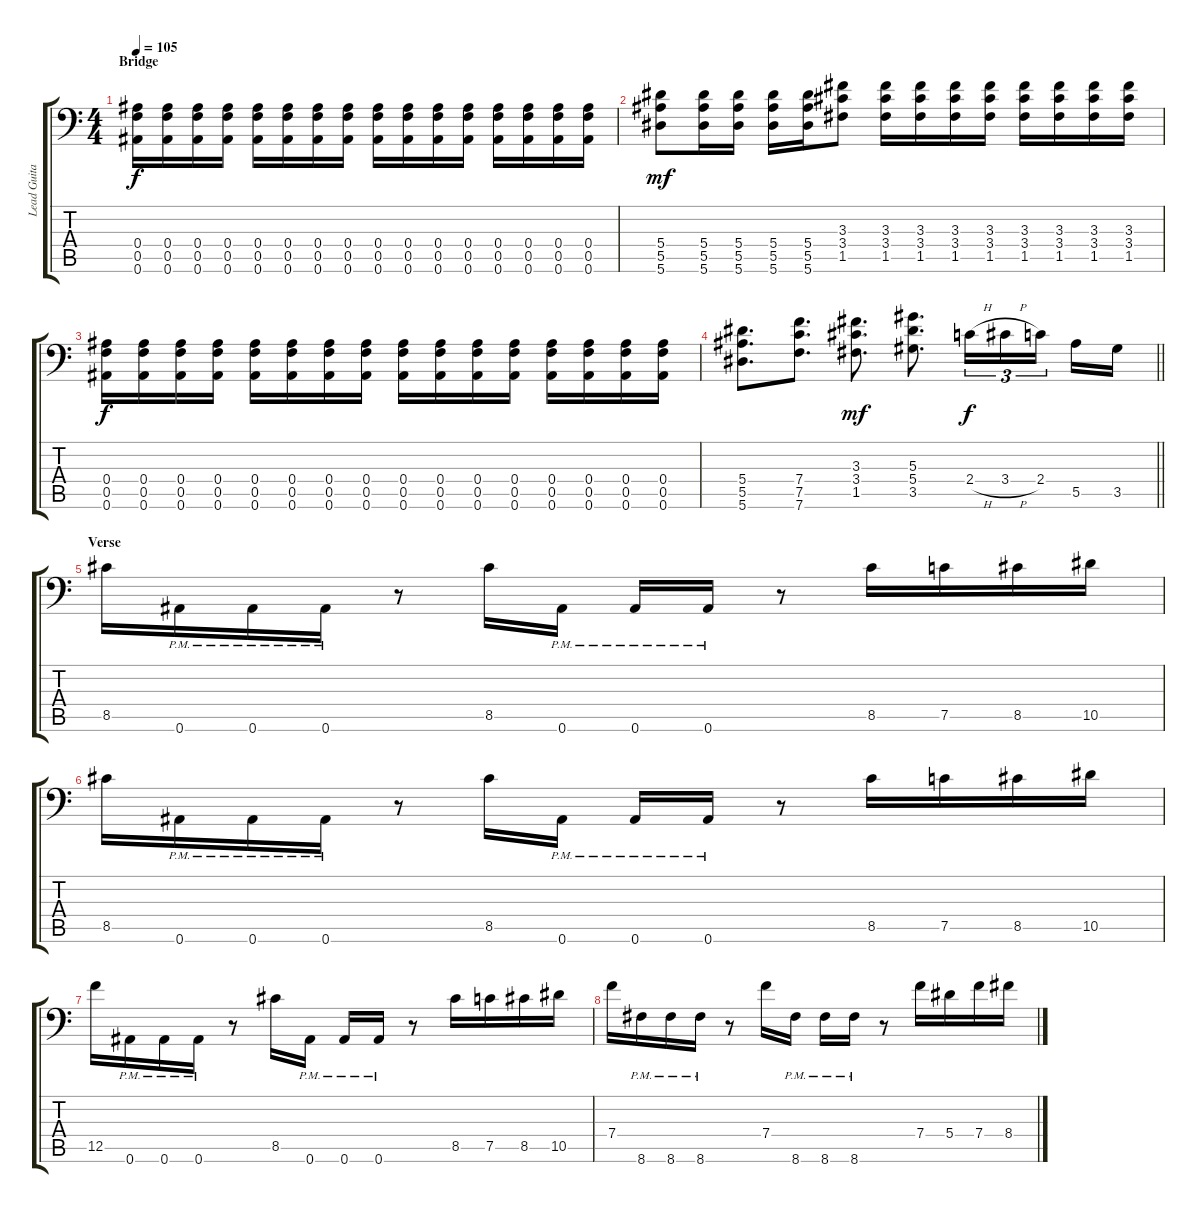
\track ("Lead Guitar 2" "Lead Guita") {instrument distortionguitar}
\staff {score tabs}
\tuning (C4 G3 Eb3 Bb2 F2 Bb1) {hide}
\ts (4 4)
\section ("" "Bridge")
\tempo 105
\clef f4
\ks c
(0.4 0.5 0.6).16{dy f} (0.4 0.5 0.6).16 (0.4 0.5 0.6).16 (0.4 0.5 0.6).16 (0.4 0.5 0.6).16 (0.4 0.5 0.6).16 (0.4 0.5 0.6).16 (0.4 0.5 0.6).16 (0.4 0.5 0.6).16 (0.4 0.5 0.6).16 (0.4 0.5 0.6).16 (0.4 0.5 0.6).16 (0.4 0.5 0.6).16 (0.4 0.5 0.6).16 (0.4 0.5 0.6).16 (0.4 0.5 0.6).16 |
(5.4 5.5 5.6).8{dy mf} (5.4 5.5 5.6).16 (5.4 5.5 5.6).16 (5.4 5.5 5.6).16 (5.4 5.5 5.6).16 (3.3 3.4 1.5).8 (3.3 3.4 1.5).16 (3.3 3.4 1.5).16 (3.3 3.4 1.5).16 (3.3 3.4 1.5).16 (3.3 3.4 1.5).16 (3.3 3.4 1.5).16 (3.3 3.4 1.5).16 (3.3 3.4 1.5).16 |
(0.4 0.5 0.6).16{dy f} (0.4 0.5 0.6).16 (0.4 0.5 0.6).16 (0.4 0.5 0.6).16 (0.4 0.5 0.6).16 (0.4 0.5 0.6).16 (0.4 0.5 0.6).16 (0.4 0.5 0.6).16 (0.4 0.5 0.6).16 (0.4 0.5 0.6).16 (0.4 0.5 0.6).16 (0.4 0.5 0.6).16 (0.4 0.5 0.6).16 (0.4 0.5 0.6).16 (0.4 0.5 0.6).16 (0.4 0.5 0.6).16 |
\barLineRight lightlight
(5.4 5.5 5.6).8{d} (7.4 7.5 7.6).8{d} (3.3 3.4 1.5).8{d dy mf} (5.3 5.4 3.5).8{d} 2.4{h}.16{tu (3 2) dy f} 3.4{h}.16{tu (3 2)} 2.4.16{tu (3 2) beam splitsecondary} 5.5.16 3.5.16 |
\section ("" "Verse")
8.5.16 0.6{pm}.16 0.6{pm}.16 0.6{pm}.16 r.8 8.5.16 0.6{pm}.16 0.6{pm}.16 0.6{pm}.16 r.8 8.5.16 7.5.16 8.5.16 10.5.16 |
8.5.16 0.6{pm}.16 0.6{pm}.16 0.6{pm}.16 r.8 8.5.16 0.6{pm}.16 0.6{pm}.16 0.6{pm}.16 r.8 8.5.16 7.5.16 8.5.16 10.5.16 |
12.5.16 0.6{pm}.16 0.6{pm}.16 0.6{pm}.16 r.8 8.5.16 0.6{pm}.16 0.6{pm}.16 0.6{pm}.16 r.8 8.5.16 7.5.16 8.5.16 10.5.16 |
7.4.16 8.6{pm}.16 8.6{pm}.16 8.6{pm}.16 r.8 7.4.16 8.6{pm}.16 8.6{pm}.16 8.6{pm}.16 r.8 7.4.16 5.4.16 7.4.16 8.4.16
